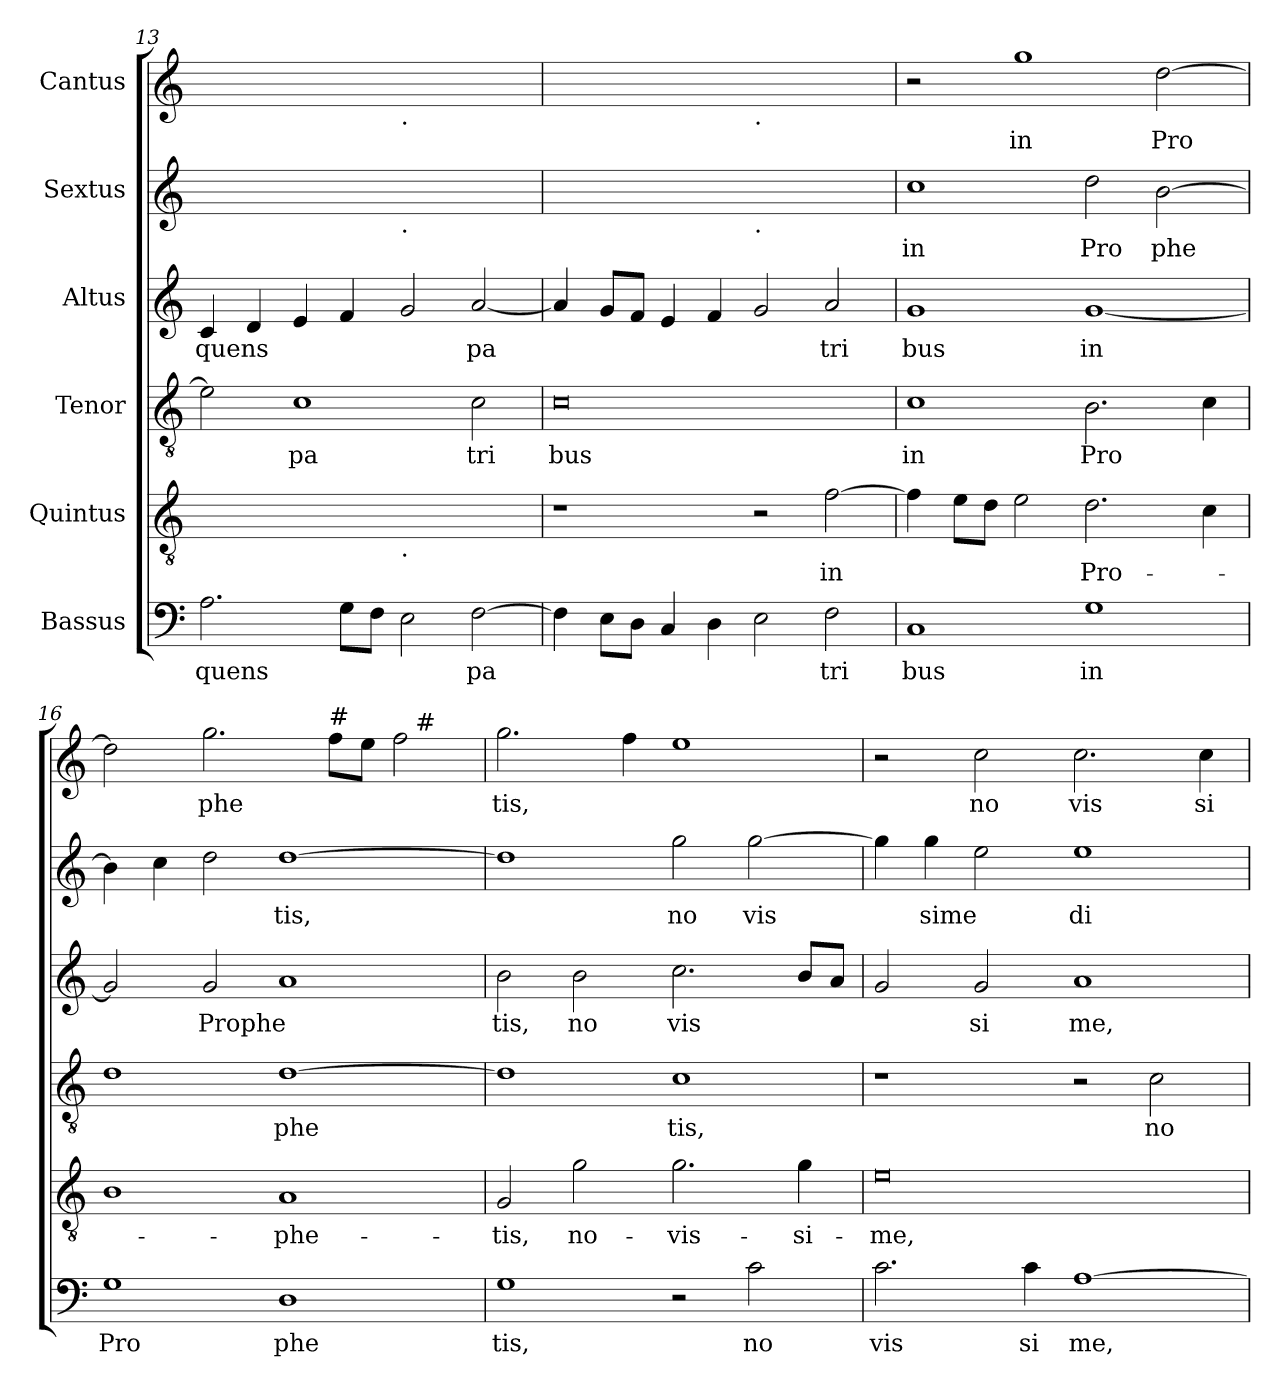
**kern	**text	**kern	**text	**kern	**text	**kern	**text	**kern	**text	**kern	**text
*part6	*part6	*part5	*part5	*part4	*part4	*part3	*part3	*part2	*part2	*part1	*part1
*staff6	*staff6	*staff5	*staff5	*staff4	*staff4	*staff3	*staff3	*staff2	*staff2	*staff1	*staff1
*I"Bassus	*	*I"Quintus	*	*I"Tenor	*	*I"Altus	*	*I"Sextus	*	*I"Cantus	*
*clefF4	*	*clefGv2	*	*clefGv2	*	*clefG2	*	*clefG2	*	*clefG2	*
*k[]	*	*k[]	*	*k[]	*	*k[]	*	*k[]	*	*k[]	*
=13	=13	=13	=13	=13	=13	=13	=13	=13	=13	=13	=13
!	!LO:LY:b	!	!	!	!	!	!LO:LY:b	!	!	!	!
2.A\	quens	1ryy	.	2e\]	.	4c/	quens	1ryy	.	1ryy	.
.	.	.	.	.	.	4d/	.	.	.	.	.
!	!	!	!	!	!LO:LY:b	!	!	!	!	!	!
.	.	.	.	1c	pa	4e/	.	.	.	.	.
8G\L	.	.	.	.	.	4f/	.	.	.	.	.
8F\J	.	.	.	.	.	.	.	.	.	.	.
!	!	!	!	!	!	!	!	!	!	!LO:TX:b:t=.	!
!	!	!	!	!	!	!	!	!LO:TX:b:t=.	!	!	!
!	!	!LO:TX:b:t=.	!	!	!	!	!	!	!	!	!
2E\	.	1ryy	.	.	.	2g/	.	1ryy	.	1ryy	.
!	!LO:LY:b	!	!	!	!LO:LY:b	!	!LO:LY:b	!	!	!	!
[>2F\	pa	.	.	2c\	tri	[<2a/	pa	.	.	.	.
=14	=14	=14	=14	=14	=14	=14	=14	=14	=14	=14	=14
!	!	!	!	!	!LO:LY:b	!	!	!	!	!	!
4F\]	.	1r	.	0c	bus	4a/]	.	1ryy	.	1ryy	.
8E\L	.	.	.	.	.	8g/L	.	.	.	.	.
8D\J	.	.	.	.	.	8f/J	.	.	.	.	.
4C/	.	.	.	.	.	4e/	.	.	.	.	.
4D\	.	.	.	.	.	4f/	.	.	.	.	.
!	!	!	!	!	!	!	!	!	!	!LO:TX:b:t=.	!
!	!	!	!	!	!	!	!	!LO:TX:b:t=.	!	!	!
2E\	.	2r	.	.	.	2g/	.	1ryy	.	1ryy	.
!	!LO:LY:b	!	!LO:LY:b	!	!	!	!LO:LY:b	!	!	!	!
2F\	tri	[>2f\	in	.	.	2a/	tri	.	.	.	.
=15	=15	=15	=15	=15	=15	=15	=15	=15	=15	=15	=15
!	!LO:LY:b	!	!	!	!LO:LY:b	!	!LO:LY:b	!	!LO:LY:b	!	!
1C	bus	4f\]	.	1c	in	1g	bus	1cc	in	2r	.
.	.	8e\L	.	.	.	.	.	.	.	.	.
.	.	8d\J	.	.	.	.	.	.	.	.	.
!	!	!	!	!	!	!	!	!	!	!	!LO:LY:b
.	.	2e\	.	.	.	.	.	.	.	1gg	in
!	!LO:LY:b	!	!LO:LY:b	!	!LO:LY:b	!	!LO:LY:b	!	!LO:LY:b	!	!
1G	in	2.d\	Pro-	2.B\	Pro	[<1g	in	2dd\	Pro	.	.
!	!	!	!	!	!	!	!	!	!LO:LY:b	!	!LO:LY:b
.	.	.	.	.	.	.	.	[>2b\	phe	[>2dd\	Pro
.	.	4c\	.	4c\	.	.	.	.	.	.	.
=16	=16	=16	=16	=16	=16	=16	=16	=16	=16	=16	=16
!	!LO:LY:b	!	!	!	!	!	!	!	!	!	!
*	*	*	*	*	*	*	*	*	*	*^	*
1G	Pro	1B	.	1d	.	2g/]	.	4b\]	.	2dd\]	1ryy	.
.	.	.	.	.	.	.	.	4cc\	.	.	.	.
!	!	!	!	!	!	!	!LO:LY:b	!	!	!	!	!LO:LY:b
.	.	.	.	.	.	2g/	Prophe	2dd\	.	2.gg\	.	phe
!	!LO:LY:b	!	!LO:LY:b	!	!LO:LY:b	!	!	!	!LO:LY:b	!	!	!
1D	phe	1A	-phe-	[>1d	phe	1a	.	[>1dd	tis,	.	2ryy	.
!	!	!	!	!	!	!	!	!	!	!LO:TX:a:t=#	!	!
.	.	.	.	.	.	.	.	.	.	8ff\L	.	.
.	.	.	.	.	.	.	.	.	.	8ee\J	.	.
.	.	.	.	.	.	.	.	.	.	2ff\	16ryy	.
!	!	!	!	!	!	!	!	!	!	!	!LO:TX:a:t=#	!
.	.	.	.	.	.	.	.	.	.	.	4..ryy	.
=17	=17	=17	=17	=17	=17	=17	=17	=17	=17	=17	=17	=17
!	!LO:LY:b	!	!LO:LY:b	!	!	!	!LO:LY:b	!	!	!	!	!LO:LY:b
*	*	*	*	*	*	*	*	*	*	*v	*v	*
1G	tis,	2G/	-tis,	1d]	.	2b\	tis,	1dd]	.	2.gg\	tis,
!	!	!	!LO:LY:b	!	!	!	!LO:LY:b	!	!	!	!
.	.	2g\	no-	.	.	2b\	no	.	.	.	.
.	.	.	.	.	.	.	.	.	.	4ff\	.
!	!	!	!LO:LY:b	!	!LO:LY:b	!	!LO:LY:b	!	!LO:LY:b	!	!
2r	.	2.g\	-vis-	1c	tis,	2.cc\	vis	2gg\	no	1ee	.
!	!LO:LY:b	!	!	!	!	!	!	!	!LO:LY:b	!	!
2c\	no	.	.	.	.	.	.	[>2gg\	vis	.	.
!	!	!	!LO:LY:b	!	!	!	!	!	!	!	!
.	.	4g\	-si-	.	.	8b/L	.	.	.	.	.
.	.	.	.	.	.	8a/J	.	.	.	.	.
!!LO:PB:g=z
=18	=18	=18	=18	=18	=18	=18	=18	=18	=18	=18	=18
!	!LO:LY:b	!	!LO:LY:b	!	!	!	!	!	!	!	!
2.c\	vis	0e	-me,	1r	.	2g/	.	4gg\]	.	2r	.
!	!	!	!	!	!	!	!	!	!LO:LY:b	!	!
.	.	.	.	.	.	.	.	4gg\	sime	.	.
!	!	!	!	!	!	!	!LO:LY:b	!	!	!	!LO:LY:b
.	.	.	.	.	.	2g/	si	2ee\	.	2cc\	no
!	!LO:LY:b	!	!	!	!	!	!	!	!	!	!
4c\	si	.	.	.	.	.	.	.	.	.	.
!	!LO:LY:b	!	!	!	!	!	!LO:LY:b	!	!LO:LY:b	!	!LO:LY:b
[>1A	me,	.	.	2r	.	1a	me,	1ee	di	2.cc\	vis
!	!	!	!	!	!LO:LY:b	!	!	!	!	!	!
.	.	.	.	2c\	no	.	.	.	.	.	.
!	!	!	!	!	!	!	!	!	!	!	!LO:LY:b
.	.	.	.	.	.	.	.	.	.	4cc\	si
=	=	=	=	=	=	=	=	=	=	=	=
*-	*-	*-	*-	*-	*-	*-	*-	*-	*-	*-	*-
